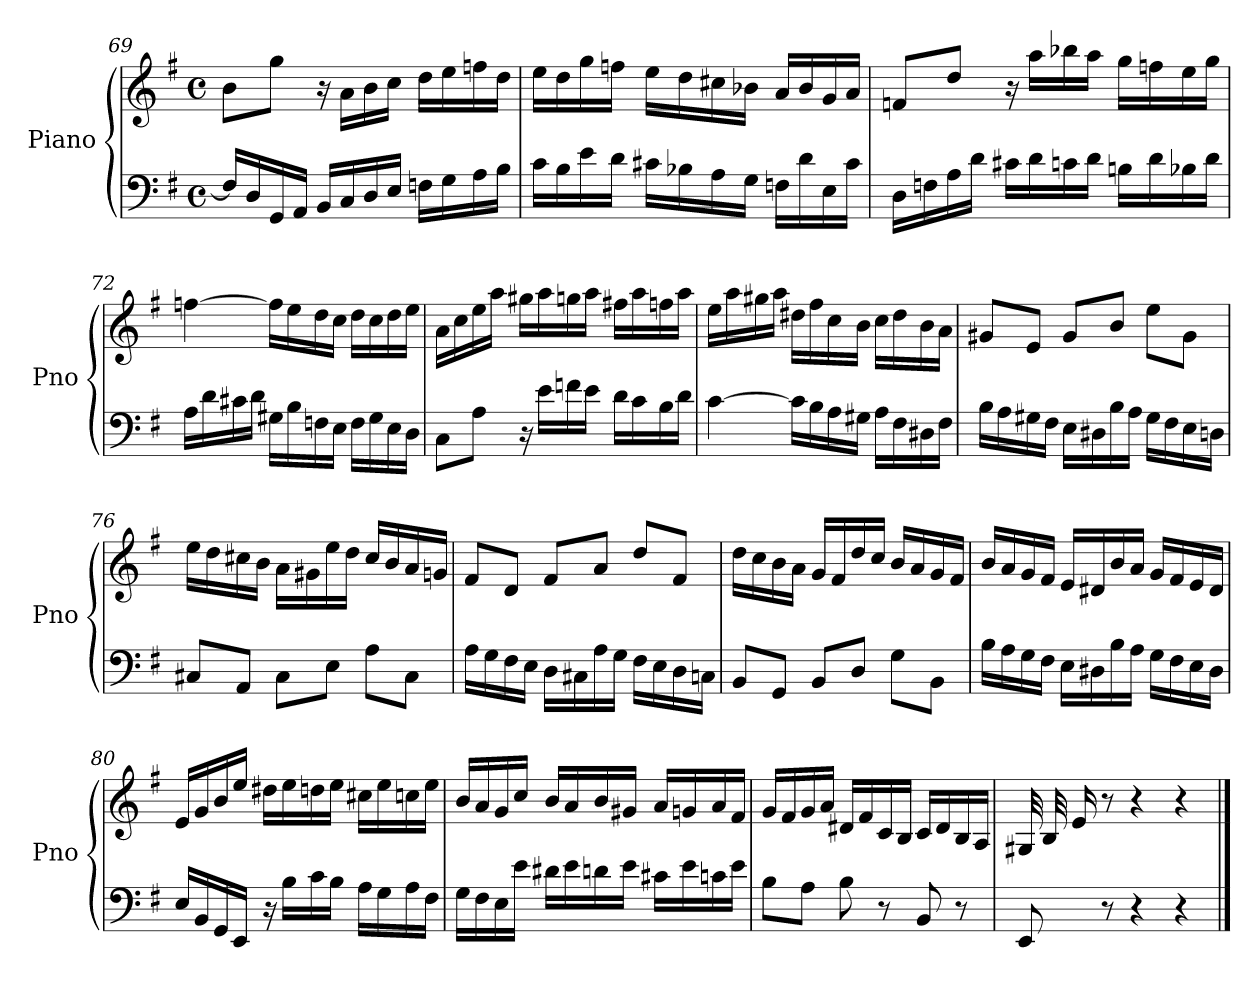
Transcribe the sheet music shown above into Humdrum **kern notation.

**kern	**kern
*part1	*part1
*staff2	*staff1
*I"Piano	*
*I'Pno	*
!!LO:LB:g=z
*clefF4	*clefG2
*k[f#]	*k[f#]
*G:	*G:
*M4/4	*M4/4
*met(c)	*met(c)
=69	=69
16FLL]	8bL
16D	.
16GG	8ggJ
16AAJJ	.
16BBLL	16r
16C	16aLL
16D	16b
16EJJ	16ccJJ
16FLL	16ddLL
16G	16ee
16A	16ffn
16BJJ	16ddJJ
=70	=70
16cLL	16eeLL
16B	16dd
16e	16gg
16dJJ	16ffnJJ
16c#XLL	16eeLL
16B-X	16dd
16A	16cc#X
16GJJ	16b-XJJ
16FnLL	16aLL
16d	16b-
16E	16g
16c#JJ	16aJJ
=71	=71
16DLL	8fnL
16Fn	.
16A	8ddJ
16dJJ	.
16c#XLL	16r
16d	16aaLL
16cn	16bb-X
16dJJ	16aaJJ
16BnLL	16ggLL
16d	16ffn
16B-X	16ee
16dJJ	16ggJJ
!!LO:LB:g=z
=72	=72
16ALL	[4ffn
16d	.
16c#X	.
16dJJ	.
16G#XLL	16ffLL]
16B	16ee
16Fn	16dd
16EJJ	16ccJJ
16FLL	16ddLL
16G#	16cc
16E	16dd
16DJJ	16eeJJ
=73	=73
8CL	16aLL
.	16cc
8AJ	16ee
.	16aaJJ
16r	16gg#XLL
16eLL	16aa
16fn	16ggn
16eJJ	16aaJJ
16dLL	16ff#XLL
16c	16aa
16B	16ffn
16dJJ	16aaJJ
=74	=74
[4c	16eeLL
.	16aa
.	16gg#X
.	16aaJJ
16cLL]	16dd#XLL
16B	16ff#
16A	16cc
16G#XJJ	16bJJ
16ALL	16ccLL
16F#	16dd#
16D#X	16b
16F#JJ	16aJJ
=75	=75
16BLL	8g#XL
16A	.
16G#X	8eJ
16F#JJ	.
16ELL	8g#L
16D#X	.
16B	8bJ
16AJJ	.
16G#LL	8eeL
16F#	.
16E	8g#J
16DnJJ	.
!!LO:LB:g=z
=76	=76
8C#XL	16eeLL
.	16dd
8AAJ	16cc#X
.	16bJJ
8C#L	16aLL
.	16g#X
8EJ	16ee
.	16ddJJ
8AL	16cc#LL
.	16b
8C#J	16a
.	16gnJJ
=77	=77
16ALL	8f#L
16G	.
16F#	8dJ
16EJJ	.
16DLL	8f#L
16C#X	.
16A	8aJ
16GJJ	.
16F#LL	8ddL
16E	.
16D	8f#J
16CnJJ	.
=78	=78
8BBL	16ddLL
.	16cc
8GGJ	16b
.	16aJJ
8BBL	16gLL
.	16f#
8DJ	16dd
.	16ccJJ
8GL	16bLL
.	16a
8BBJ	16g
.	16f#JJ
=79	=79
16BLL	16bLL
16A	16a
16G	16g
16F#JJ	16f#JJ
16ELL	16eLL
16D#X	16d#X
16B	16b
16AJJ	16aJJ
16GLL	16gLL
16F#	16f#
16E	16e
16D#JJ	16d#JJ
!!LO:LB:g=z
=80	=80
16ELL	16eLL
16BB	16g
16GG	16b
16EEJJ	16eeJJ
16r	16dd#XLL
16BLL	16ee
16c	16ddn
16BJJ	16eeJJ
16ALL	16cc#XLL
16G	16ee
16A	16ccn
16F#JJ	16eeJJ
=81	=81
16GLL	16bLL
16F#	16a
16E	16g
16eJJ	16ccJJ
16d#XLL	16bLL
16e	16a
16dn	16b
16eJJ	16g#XJJ
16c#XLL	16aLL
16e	16gn
16cn	16a
16eJJ	16f#JJ
=82	=82
8BL	16gLL
.	16f#
8AJ	16g
.	16aJJ
8B	16d#XLL
.	16f#
8r	16c
.	16BJJ
8BB	16cLL
.	16d#
8r	16B
.	16AJJ
=83	=83
8EE	32G#XLLL
.	32B
.	16eJJ
8r	8r
4r	4r
4r	4r
==	==
*-	*-
